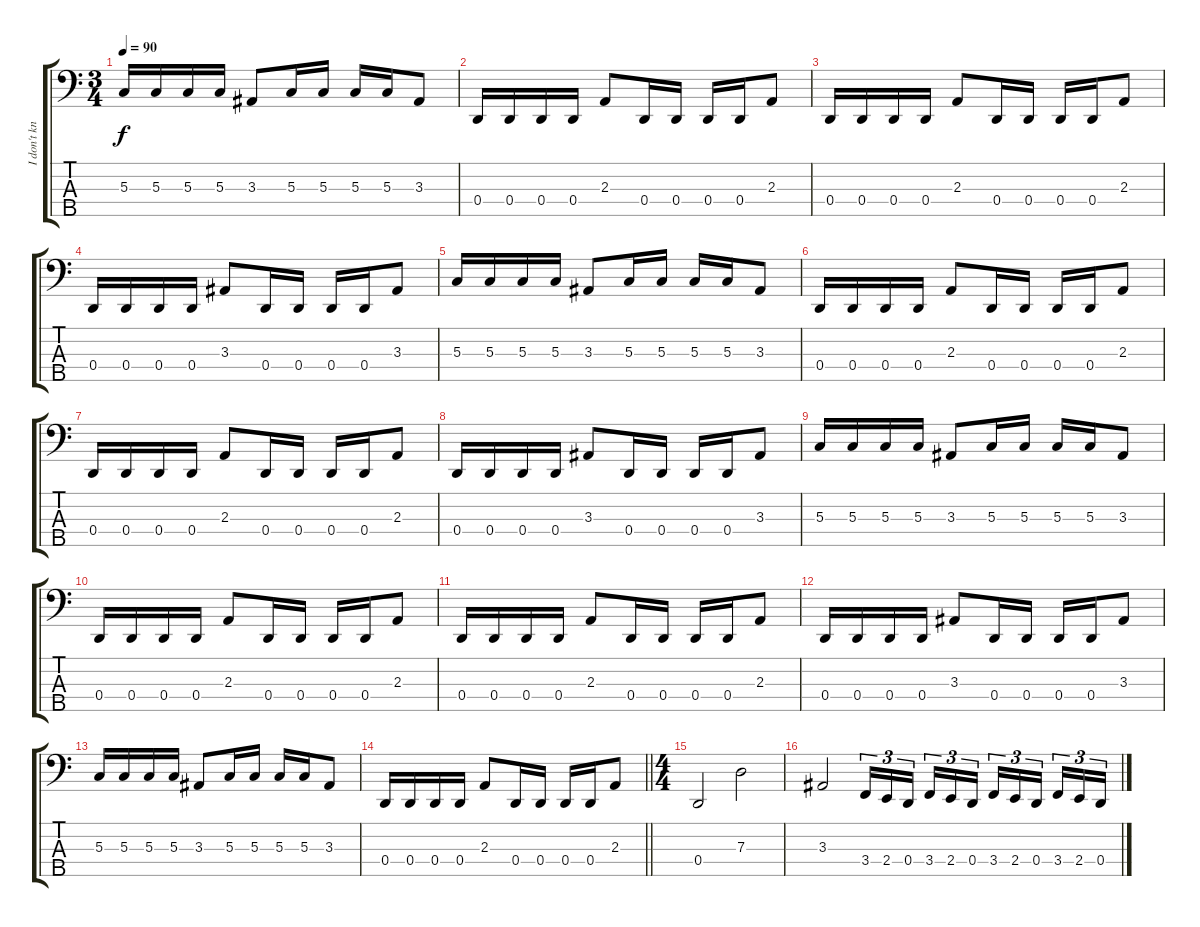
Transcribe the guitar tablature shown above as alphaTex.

\track ("I don't know :(" "I don't kn") {instrument electricbasspick}
\staff {score tabs}
\tuning (F2 C2 G1 D1 A0) {hide}
\ts (3 4)
\tempo 90
\clef f4
\ks c
5.3.16{dy f} 5.3.16 5.3.16 5.3.16 3.3.8 5.3.16 5.3.16 5.3.16 5.3.16 3.3.8 |
0.4.16 0.4.16 0.4.16 0.4.16 2.3.8 0.4.16 0.4.16 0.4.16 0.4.16 2.3.8 |
0.4.16 0.4.16 0.4.16 0.4.16 2.3.8 0.4.16 0.4.16 0.4.16 0.4.16 2.3.8 |
0.4.16 0.4.16 0.4.16 0.4.16 3.3.8 0.4.16 0.4.16 0.4.16 0.4.16 3.3.8 |
5.3.16 5.3.16 5.3.16 5.3.16 3.3.8 5.3.16 5.3.16 5.3.16 5.3.16 3.3.8 |
0.4.16 0.4.16 0.4.16 0.4.16 2.3.8 0.4.16 0.4.16 0.4.16 0.4.16 2.3.8 |
0.4.16 0.4.16 0.4.16 0.4.16 2.3.8 0.4.16 0.4.16 0.4.16 0.4.16 2.3.8 |
0.4.16 0.4.16 0.4.16 0.4.16 3.3.8 0.4.16 0.4.16 0.4.16 0.4.16 3.3.8 |
5.3.16 5.3.16 5.3.16 5.3.16 3.3.8 5.3.16 5.3.16 5.3.16 5.3.16 3.3.8 |
0.4.16 0.4.16 0.4.16 0.4.16 2.3.8 0.4.16 0.4.16 0.4.16 0.4.16 2.3.8 |
0.4.16 0.4.16 0.4.16 0.4.16 2.3.8 0.4.16 0.4.16 0.4.16 0.4.16 2.3.8 |
0.4.16 0.4.16 0.4.16 0.4.16 3.3.8 0.4.16 0.4.16 0.4.16 0.4.16 3.3.8 |
5.3.16 5.3.16 5.3.16 5.3.16 3.3.8 5.3.16 5.3.16 5.3.16 5.3.16 3.3.8 |
\barLineRight lightlight
0.4.16 0.4.16 0.4.16 0.4.16 2.3.8 0.4.16 0.4.16 0.4.16 0.4.16 2.3.8 |
\ts (4 4)
0.4.2 7.3.2 |
3.3.2 3.4.16{tu (3 2)} 2.4.16{tu (3 2)} 0.4.16{tu (3 2)} 3.4.16{tu (3 2)} 2.4.16{tu (3 2)} 0.4.16{tu (3 2)} 3.4.16{tu (3 2)} 2.4.16{tu (3 2)} 0.4.16{tu (3 2)} 3.4.16{tu (3 2)} 2.4.16{tu (3 2)} 0.4.16{tu (3 2)}
